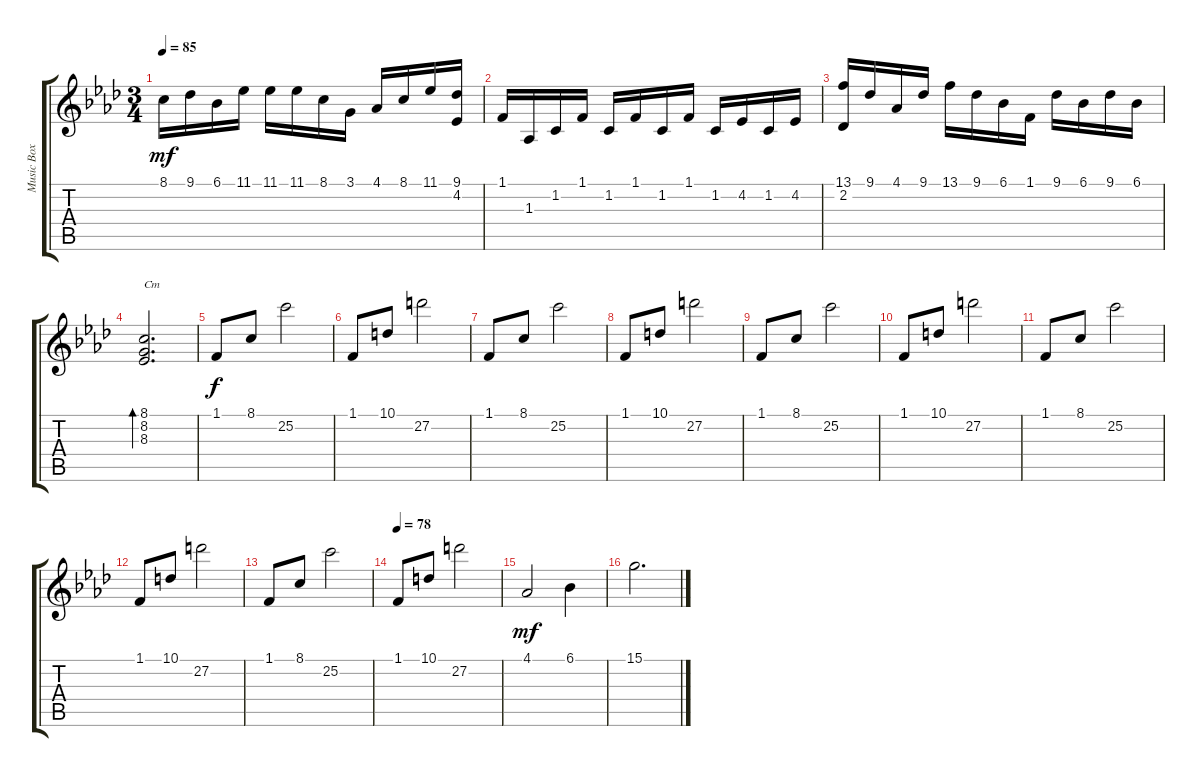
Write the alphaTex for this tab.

\track ("Music Box" "Music Box") {instrument musicbox}
\staff {score tabs}
\tuning (E4 B3 G3 D3 A2 E2) {hide}
\ts (3 4)
\tempo 85
\clef g2
\ks fminor
8.1.16{dy mf} 9.1.16 6.1.16 11.1.16 11.1.16 11.1.16 8.1.16 3.1.16 4.1.16 8.1.16 11.1.16 (9.1 4.2).16 |
1.1.16 1.3.16 1.2.16 1.1.16 1.2.16 1.1.16 1.2.16 1.1.16 1.2.16 4.2.16 1.2.16 4.2.16 |
(13.1 2.2).16 9.1.16 4.1.16 9.1.16 13.1.16 9.1.16 6.1.16 1.1.16 9.1.16 6.1.16 9.1.16 6.1.16 |
(8.1 8.2 8.3).2{d bd 240 txt "Cm"} |
1.1.8{dy f} 8.1.8 25.2.2 |
1.1.8 10.1.8 27.2.2 |
1.1.8 8.1.8 25.2.2 |
1.1.8 10.1.8 27.2.2 |
1.1.8 8.1.8 25.2.2 |
1.1.8 10.1.8 27.2.2 |
1.1.8 8.1.8 25.2.2 |
1.1.8 10.1.8 27.2.2 |
1.1.8 8.1.8 25.2.2 |
\tempo 78
1.1.8 10.1.8 27.2.2 |
4.1.2{dy mf} 6.1.4 |
15.1.2{d}
